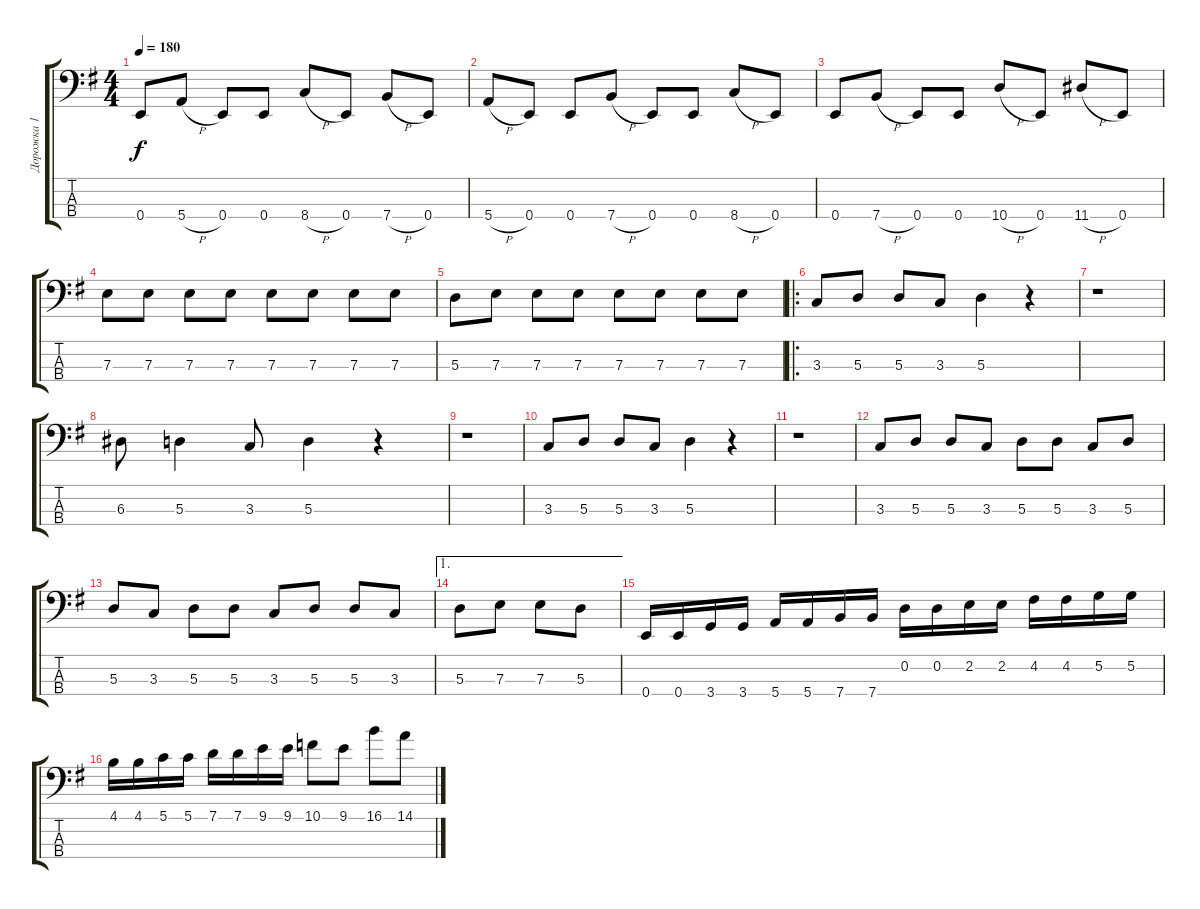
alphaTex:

\track ("Дорожка 1" "Дорожка 1") {instrument electricbasspick}
\staff {score tabs}
\tuning (G2 D2 A1 E1) {hide}
\ts (4 4)
\tempo 180
\clef f4
\ks g
0.4.8{dy f} 5.4{h}.8 0.4.8 0.4.8 8.4{h}.8 0.4.8 7.4{h}.8 0.4.8 |
5.4{h}.8 0.4.8 0.4.8 7.4{h}.8 0.4.8 0.4.8 8.4{h}.8 0.4.8 |
0.4.8 7.4{h}.8 0.4.8 0.4.8 10.4{h}.8 0.4.8 11.4{h}.8 0.4.8 |
7.3.8 7.3.8 7.3.8 7.3.8 7.3.8 7.3.8 7.3.8 7.3.8 |
5.3.8 7.3.8 7.3.8 7.3.8 7.3.8 7.3.8 7.3.8 7.3.8 |
\ro
3.3.8 5.3.8 5.3.8 3.3.8 5.3.4 r.4 |
r.1 |
6.3.8 5.3.4 3.3.8 5.3.4 r.4 |
r.1 |
3.3.8 5.3.8 5.3.8 3.3.8 5.3.4 r.4 |
r.1 |
3.3.8 5.3.8 5.3.8 3.3.8 5.3.8 5.3.8 3.3.8 5.3.8 |
5.3.8 3.3.8 5.3.8 5.3.8 3.3.8 5.3.8 5.3.8 3.3.8 |
\ae 1
5.3.8 7.3.8 7.3.8 5.3.8 |
0.4.16 0.4.16 3.4.16 3.4.16 5.4.16 5.4.16 7.4.16 7.4.16 0.2.16 0.2.16 2.2.16 2.2.16 4.2.16 4.2.16 5.2.16 5.2.16 |
4.1.16 4.1.16 5.1.16 5.1.16 7.1.16 7.1.16 9.1.16 9.1.16 10.1.8 9.1.8 16.1.8 14.1.8
